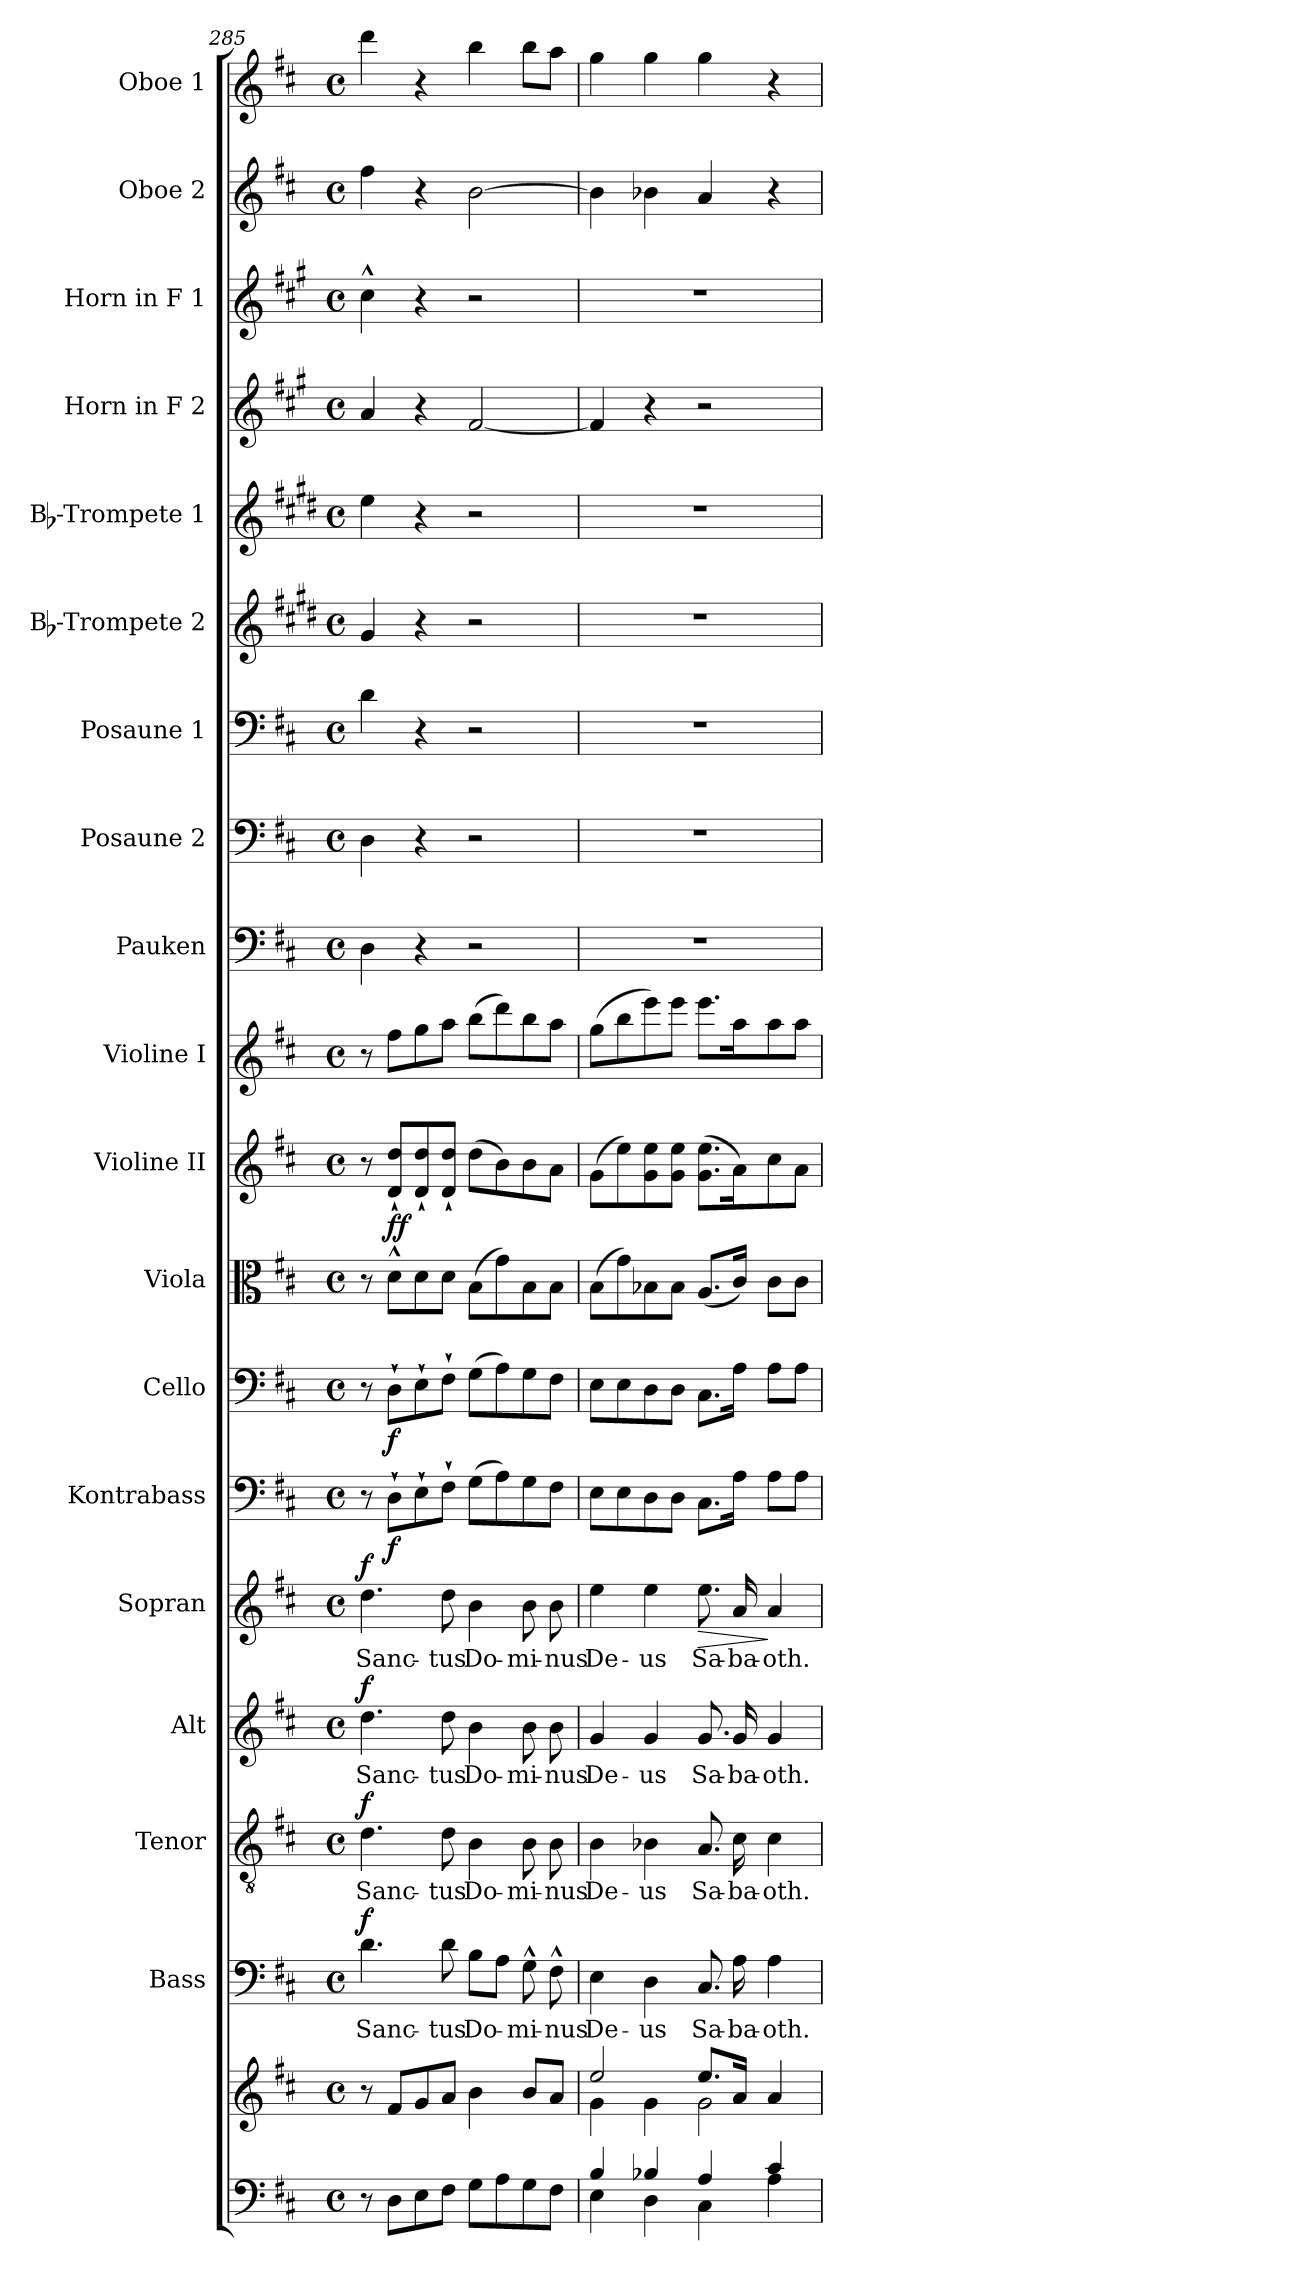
**kern	**kern	**kern	**text	**dynam	**kern	**text	**dynam	**kern	**text	**dynam	**kern	**text	**dynam	**kern	**dynam	**kern	**dynam	**kern	**kern	**dynam	**kern	**kern	**kern	**kern	**kern	**kern	**kern	**kern	**kern	**kern
*part19	*part19	*part18	*part18	*part18	*part17	*part17	*part17	*part16	*part16	*part16	*part15	*part15	*part15	*part14	*part14	*part13	*part13	*part12	*part11	*part11	*part10	*part9	*part8	*part7	*part6	*part5	*part4	*part3	*part2	*part1
*staff20	*staff19	*staff18	*staff18	*staff18	*staff17	*staff17	*staff17	*staff16	*staff16	*staff16	*staff15	*staff15	*staff15	*staff14	*staff14	*staff13	*staff13	*staff12	*staff11	*staff11	*staff10	*staff9	*staff8	*staff7	*staff6	*staff5	*staff4	*staff3	*staff2	*staff1
*	*	*I"Bass	*	*	*I"Tenor	*	*	*I"Alt	*	*	*I"Sopran	*	*	*I"Kontrabass	*	*I"Cello	*	*I"Viola	*I"Violine II	*	*I"Violine I	*I"Pauken	*I"Posaune 2	*I"Posaune 1	*I"Bb-Trompete 2	*I"Bb-Trompete 1	*I"Horn in F 2	*I"Horn in F 1	*I"Oboe 2	*I"Oboe 1
*	*	*I'B.	*	*	*I'T.	*	*	*I'A.	*	*	*I'S.	*	*	*I'Kb.	*	*	*	*I'Vla.	*I'Vl. II	*	*I'Vl. I	*I'Pk.	*I'Pos. 2	*I'Pos. 1	*I'Bb Trp. 2	*I'Bb Trp. 1	*	*	*I'Ob. 2	*I'Ob. 1
*clefF4	*clefG2	*clefF4	*	*	*clefGv2	*	*	*clefG2	*	*	*clefG2	*	*	*clefF4	*	*clefF4	*	*clefC3	*clefG2	*	*clefG2	*clefF4	*clefF4	*clefF4	*clefG2	*clefG2	*clefG2	*clefG2	*clefG2	*clefG2
*	*	*	*	*	*	*	*	*	*	*	*	*	*	*ITrd7c12	*	*	*	*	*	*	*	*	*	*	*ITrd1c2	*ITrd1c2	*ITrd4c7	*ITrd4c7	*	*
*k[f#c#]	*k[f#c#]	*k[f#c#]	*	*	*k[f#c#]	*	*	*k[f#c#]	*	*	*k[f#c#]	*	*	*k[f#c#]	*	*k[f#c#]	*	*k[f#c#]	*k[f#c#]	*	*k[f#c#]	*k[f#c#]	*k[f#c#]	*k[f#c#]	*k[f#c#]	*k[f#c#]	*k[f#c#]	*k[f#c#]	*k[f#c#]	*k[f#c#]
*D:	*D:	*D:	*	*	*D:	*	*	*D:	*	*	*D:	*	*	*D:	*	*D:	*	*D:	*D:	*	*D:	*D:	*D:	*D:	*D:	*D:	*D:	*D:	*D:	*D:
*M4/4	*M4/4	*M4/4	*	*	*M4/4	*	*	*M4/4	*	*	*M4/4	*	*	*M4/4	*	*M4/4	*	*M4/4	*M4/4	*	*M4/4	*M4/4	*M4/4	*M4/4	*M4/4	*M4/4	*M4/4	*M4/4	*M4/4	*M4/4
*met(c)	*met(c)	*met(c)	*	*	*met(c)	*	*	*met(c)	*	*	*met(c)	*	*	*met(c)	*	*met(c)	*	*met(c)	*met(c)	*	*met(c)	*met(c)	*met(c)	*met(c)	*met(c)	*met(c)	*met(c)	*met(c)	*met(c)	*met(c)
=285	=285	=285	=285	=285	=285	=285	=285	=285	=285	=285	=285	=285	=285	=285	=285	=285	=285	=285	=285	=285	=285	=285	=285	=285	=285	=285	=285	=285	=285	=285
!	!	!	!LO:LY:b	!LO:DY:a	!	!LO:LY:b	!LO:DY:a	!	!LO:LY:b	!LO:DY:a	!	!LO:LY:b	!LO:DY:a	!	!	!	!	!	!	!	!	!	!	!	!	!	!	!	!	!
8r	8r	4.d\	Sanc-	f	4.d\	Sanc-	f	4.dd\	Sanc-	f	4.dd\	Sanc-	f	8r	.	8r	.	8r	8r	.	8r	4D\	4D\	4d\	4f#/	4dd\	4d/	4f#^^>\	4ff#\	4ddd\
!	!	!	!	!	!	!	!	!	!	!	!	!	!	!	!LO:DY:b	!	!LO:DY:b	!	!	!LO:DY:b	!	!	!	!	!	!	!	!	!	!
8D\L	8f#/L	.	.	.	.	.	.	.	.	.	.	.	.	8DD`>\L	f	8D`>\L	f	8d^^>\L	8d/`< 8dd/`<L	ff	8ff#\L	.	.	.	.	.	.	.	.	.
8E\	8g/	.	.	.	.	.	.	.	.	.	.	.	.	8EE`>\	.	8E`>\	.	8d\	8d/`< 8dd/`<	.	8gg\	4r	4r	4r	4r	4r	4r	4r	4r	4r
!	!	!	!LO:LY:b	!	!	!LO:LY:b	!	!	!LO:LY:b	!	!	!LO:LY:b	!	!	!	!	!	!	!	!	!	!	!	!	!	!	!	!	!	!
8F#\J	8a/J	8d\	-tus	.	8d\	-tus	.	8dd\	-tus	.	8dd\	-tus	.	8FF#`>\J	.	8F#`>\J	.	8d\J	8d/`< 8dd/`<J	.	8aa\J	.	.	.	.	.	.	.	.	.
!	!	!	!LO:LY:b	!	!	!LO:LY:b	!	!	!LO:LY:b	!	!	!LO:LY:b	!	!	!	!	!	!	!	!	!	!	!	!	!	!	!	!	!	!
8G\L	4b\	8B\L	Do-	.	4B\	Do-	.	4b\	Do-	.	4b\	Do-	.	(>8GG\L	.	(>8G\L	.	(>8B\L	(>8dd\L	.	(>8bb\L	2r	2r	2r	2r	2r	[2B/	2r	[2b\	4bb\
8A\	.	8A\J	.	.	.	.	.	.	.	.	.	.	.	8AA\)	.	8A\)	.	8g\)	8b\)	.	8ddd\)	.	.	.	.	.	.	.	.	.
!	!	!	!LO:LY:b	!	!	!LO:LY:b	!	!	!LO:LY:b	!	!	!LO:LY:b	!	!	!	!	!	!	!	!	!	!	!	!	!	!	!	!	!	!
8G\	8b/L	8G^^>\	-mi-	.	8B\	-mi-	.	8b\	-mi-	.	8b\	-mi-	.	8GG\	.	8G\	.	8B\	8b\	.	8bb\	.	.	.	.	.	.	.	.	8bb\L
!	!	!	!LO:LY:b	!	!	!LO:LY:b	!	!	!LO:LY:b	!	!	!LO:LY:b	!	!	!	!	!	!	!	!	!	!	!	!	!	!	!	!	!	!
8F#\J	8a/J	8F#^^>\	-nus	.	8B\	-nus	.	8b\	-nus	.	8b\	-nus	.	8FF#\J	.	8F#\J	.	8B\J	8a\J	.	8aa\J	.	.	.	.	.	.	.	.	8aa\J
!!LO:PB:g=z
=286	=286	=286	=286	=286	=286	=286	=286	=286	=286	=286	=286	=286	=286	=286	=286	=286	=286	=286	=286	=286	=286	=286	=286	=286	=286	=286	=286	=286	=286	=286
*^	*^	*	*	*	*	*	*	*	*	*	*	*	*	*	*	*	*	*	*	*	*	*	*	*	*	*	*	*	*	*
!	!	!	!	!	!LO:LY:b	!	!	!LO:LY:b	!	!	!LO:LY:b	!	!	!LO:LY:b	!	!	!	!	!	!	!	!	!	!	!	!	!	!	!	!	!	!
4B/	4E\	2ee/	4g\	4E\	De-	.	4B\	De-	.	4g/	De-	.	4ee\	De-	.	8EE\L	.	8E\L	.	(>8B\L	(>8g\L	.	(>8gg\L	1r	1r	1r	1r	1r	4B/]	1r	4b\]	4gg\
.	.	.	.	.	.	.	.	.	.	.	.	.	.	.	.	8EE\	.	8E\	.	8g\)	8ee\)	.	8bb\	.	.	.	.	.	.	.	.	.
!	!	!	!	!	!LO:LY:b	!	!	!LO:LY:b	!	!	!LO:LY:b	!	!	!LO:LY:b	!	!	!	!	!	!	!	!	!	!	!	!	!	!	!	!	!	!
4B-X/	4D\	.	4g\	4D\	-us	.	4B-X\	-us	.	4g/	-us	.	4ee\	-us	.	8DD\	.	8D\	.	8B-X\	8g\ 8ee\	.	8eee\)	.	.	.	.	.	4r	.	4b-X\	4gg\
.	.	.	.	.	.	.	.	.	.	.	.	.	.	.	.	8DD\J	.	8D\J	.	8B-\J	8g\ 8ee\J	.	8eee\J	.	.	.	.	.	.	.	.	.
!	!	!	!	!	!LO:LY:b	!	!	!LO:LY:b	!	!	!LO:LY:b	!	!	!LO:LY:b	!LO:HP:b	!	!	!	!	!	!	!	!	!	!	!	!	!	!	!	!	!
4A/	4C#\	8.ee/L	2g\	8.C#/	Sa-	.	8.A/	Sa-	.	8.g/	Sa-	.	8.ee\	Sa-	>	8.CC#\L	.	8.C#\L	.	(<8.A/L	(>8.g\ 8.ee\L	.	8.eee\L	.	.	.	.	.	2r	.	4a/	4gg\
!	!	!	!	!	!LO:LY:b	!	!	!LO:LY:b	!	!	!LO:LY:b	!	!	!LO:LY:b	!	!	!	!	!	!	!	!	!	!	!	!	!	!	!	!	!	!
.	.	16a/Jk	.	16A\	-ba-	.	16c#\	-ba-	.	16g/	-ba-	.	16a/	-ba-	.	16AA\Jk	.	16A\Jk	.	16c#/Jk)	16a\k)	.	16aa\k	.	.	.	.	.	.	.	.	.
!	!	!	!	!	!LO:LY:b	!	!	!LO:LY:b	!	!	!LO:LY:b	!	!	!LO:LY:b	!	!	!	!	!	!	!	!	!	!	!	!	!	!	!	!	!	!
4c#/	4A\	4a/	.	4A\	-oth.	.	4c#\	-oth.	.	4g/	-oth.	.	4a/	-oth.	]	8AA\L	.	8A\L	.	8c#\L	8cc#\	.	8aa\	.	.	.	.	.	.	.	4r	4r
.	.	.	.	.	.	.	.	.	.	.	.	.	.	.	.	8AA\J	.	8A\J	.	8c#\J	8a\J	.	8aa\J	.	.	.	.	.	.	.	.	.
*v	*v	*	*	*	*	*	*	*	*	*	*	*	*	*	*	*	*	*	*	*	*	*	*	*	*	*	*	*	*	*	*	*
*	*v	*v	*	*	*	*	*	*	*	*	*	*	*	*	*	*	*	*	*	*	*	*	*	*	*	*	*	*	*	*	*
=	=	=	=	=	=	=	=	=	=	=	=	=	=	=	=	=	=	=	=	=	=	=	=	=	=	=	=	=	=	=
*-	*-	*-	*-	*-	*-	*-	*-	*-	*-	*-	*-	*-	*-	*-	*-	*-	*-	*-	*-	*-	*-	*-	*-	*-	*-	*-	*-	*-	*-	*-
